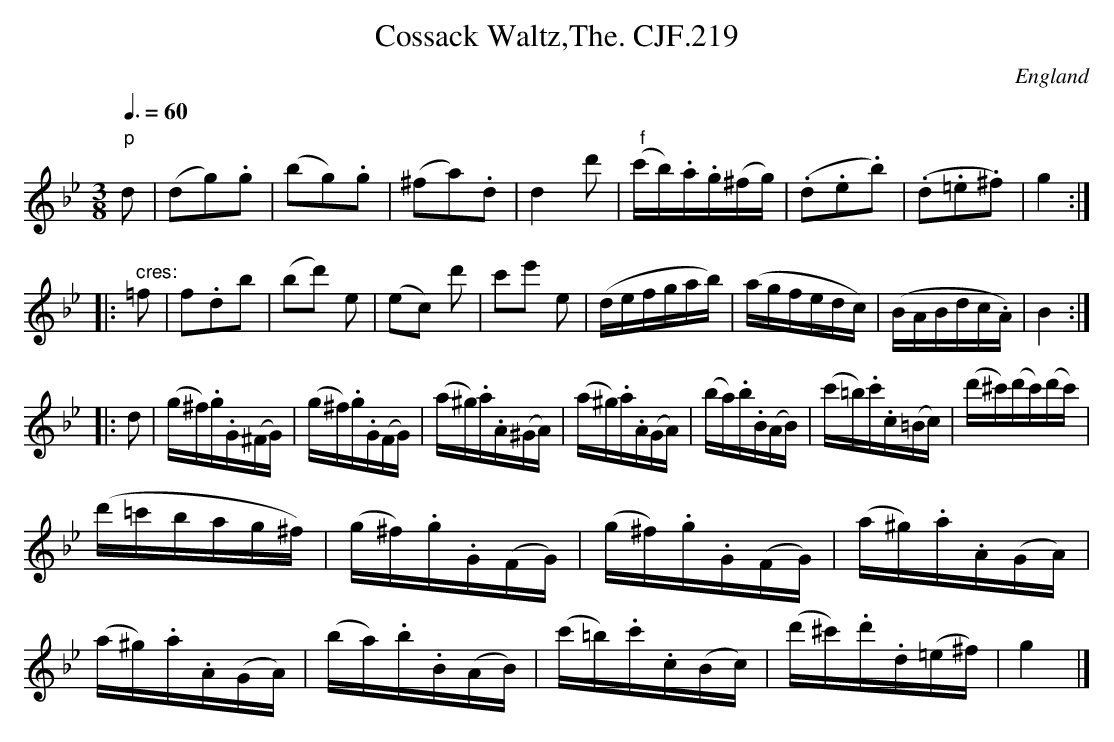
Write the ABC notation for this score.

X:1
T:Cossack Waltz,The. CJF.219
O:England
M:3/8
L:1/16
Q:3/8=60
K:Bb major
"p"d2|(d2g2).g2|(b2g2).g2|(^f2a2).d2|d4d'2|\
" f"(c'b).a.g(^fg)|(.d2.e2.b2)|(.d2.=e2.^f2)|g4:|!
|:" cres:"=f2|f2.d2b2|(b2d'2) e2|(e2c2) d'2|\
c'2e'2 e2|(defgab)|(agfedc)|(BABdc.A)|B4:|!
|:d2|(g^f).g.G(^FG)|(g^f).g.G(FG)|(a^g).a.A(^GA)|\
(a^g).a.A(GA)|(ba).b.B(AB)|\
(c'=b).c'.c(=Bc)|(d'^c')(d'c')(d'c')|!
(d'=c'bag^f)|(g^f).g.G(FG)|\
(g^f).g.G(FG)|(a^g).a.A(GA)|\
(a^g).a.A(GA)|(ba).b.B(AB)|\
(c'=b).c'.c(Bc)|(d'^c').d'.d(=e^f)|g4|]
